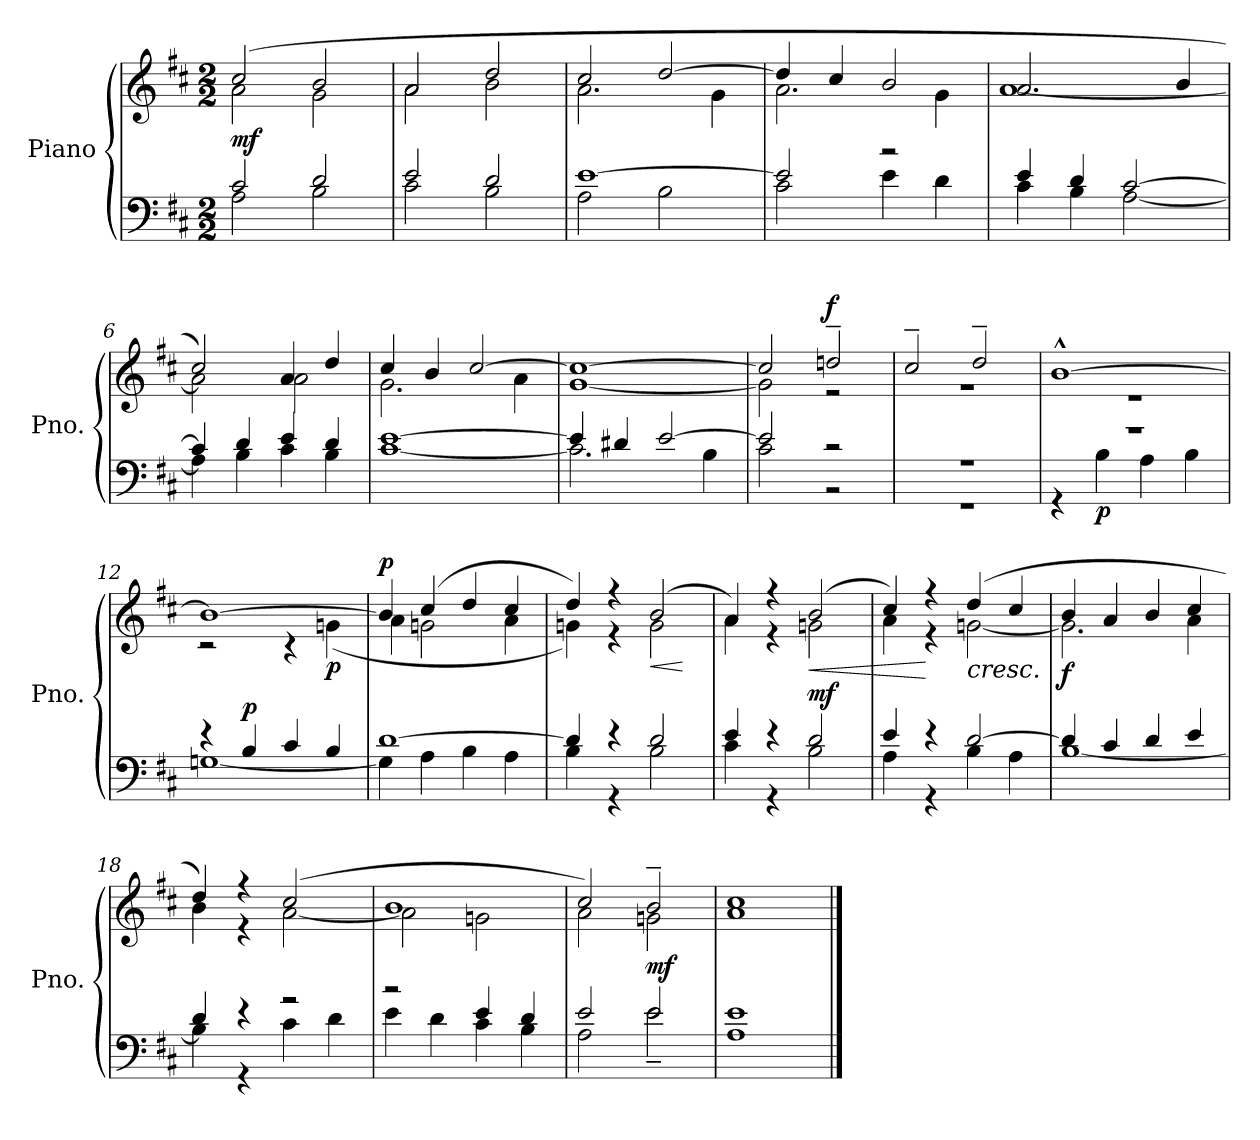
**kern	**kern	**dynam
*part1	*part1	*part1
*staff2	*staff1	*staff1/2
*I"Piano	*	*
*I'Pno.	*	*
*clefF4	*clefG2	*
*k[f#c#]	*k[f#c#]	*
*M2/2	*M2/2	*
*MM96	*MM96	*
=1	=1	=1
*^	*^	*
!	!	!	!	!LO:DY:b
2c#/	2A\	(>2cc#/	2a\	mf
2d/	2B\	2b/	2g\	.
=2	=2	=2	=2	=2
2e/	2c#\	2a/	2a\	.
2d/	2B\	2dd/	2b\	.
=3	=3	=3	=3	=3
[1e	2A\	2cc#/	2.a\	.
.	2B\	[2dd/	.	.
.	.	.	4g\	.
=4	=4	=4	=4	=4
2e/]	2c#\	4dd/]	2.a\	.
.	.	4cc#/	.	.
2r	4e\	2b/	.	.
.	4d\	.	4g\	.
=5	=5	=5	=5	=5
4e/	4c#\	2.a/	[1a	.
4d/	4B\	.	.	.
[2c#/	[2A\	.	.	.
.	.	4b/	.	.
!!LO:LB:g=z	!!
=6	=6	=6	=6	=6
4c#/]	4A\]	2cc#/)	2a\]	.
4d/	4B\	.	.	.
4e/	4c#\	4a/	2a\	.
4d/	4B\	4dd/	.	.
=7	=7	=7	=7	=7
[1e	[1c#	4cc#/	2.g\	.
.	.	4b/	.	.
.	.	[2cc#/	.	.
.	.	.	4a\	.
=8	=8	=8	=8	=8
4e/]	2.c#\]	1cc#_	[1g	.
4d#X/	.	.	.	.
[2e/	.	.	.	.
.	4B\	.	.	.
=9	=9	=9	=9	=9
2e/]	2c#\	2cc#/]	2g\]	.
!	!	!	!	!LO:DY:a
2r	2r	2ddn~/	2r	f
=10	=10	=10	=10	=10
1r	1r	2cc#~/	1r	.
.	.	2dd~/	.	.
!!LO:LB:g=z	!!
=11	=11	=11	=11	=11
1r	4r	[1b^^	1r	.
!	!	!	!	!LO:DY:b=2
.	4B\	.	.	p
.	4A\	.	.	.
.	4B\	.	.	.
=12	=12	=12	=12	=12
4r	[1Gn	1b_	2r	.
!	!	!	!	!LO:DY:a=2
4B/	.	.	.	p
4c#/	.	.	4r	.
!	!	!	!	!LO:DY:b
4B/	.	.	(<4gn\	p
=13	=13	=13	=13	=13
!	!	!	!	!LO:DY:a
[1d	4G\]	4b/]	4a\	p
.	4A\	(>4cc#/	2gn\	.
.	4B\	4dd/	.	.
.	4A\	4cc#/	4a\	.
=14	=14	=14	=14	=14
4d/]	4B\	4dd/)	4gn\)	.
4r	4r	4r	4r	.
!	!	!	!	!LO:HP:b
2d/	2B\	(>2b/	2g\	<
*v	*v	*	*	*
*	*v	*v	*
.	.	[
=15	=15	=15
*^	*^	*
4e/	4c#\	4a/)	4a\	.
4r	4r	4r	4r	.
!	!	!	!	!LO:HP:b
!	!	!	!	!LO:DY:n=1:a=2
2d/	2B\	(>2b/	2gn\	< mf
!!LO:LB:g=z	!!
=16	=16	=16	=16	=16
4e/	4A\	4cc#/)	4a\	.
4r	4r	4r	4r	[
!	!	!	!	!LO:HP:b
[2d/	4B\	(>4dd/	[2gn\	<
.	4A\	4cc#/	.	.
=17	=17	=17	=17	=17
!	!	!	!	!LO:DY:b
4d/]	[1B	4b/	2.g\]	f
4c#/	.	4a/	.	.
4d/	.	4b/	.	[
4e/	.	4cc#/	4a\	.
=18	=18	=18	=18	=18
4d/	4B\]	4dd/)	4b\	.
4r	4r	4r	4r	.
2r	4c#\	(>2cc#/	[2a\	.
.	4d\	.	.	.
=19	=19	=19	=19	=19
2r	4e\	1b	2a\]	.
.	4d\	.	.	.
4e/	4c#\	.	2gn\	.
4d/	4B\	.	.	.
=20	=20	=20	=20	=20
2e/	2A\	2cc#/)	2a\	.
!	!	!	!	!LO:DY:b
2e/	2e~\	2b~/	2gn\	mf
*v	*v	*	*	*
*	*v	*v	*
=21	=21	=21
1A 1e	1a 1cc#	.
==	==	==
*-	*-	*-
